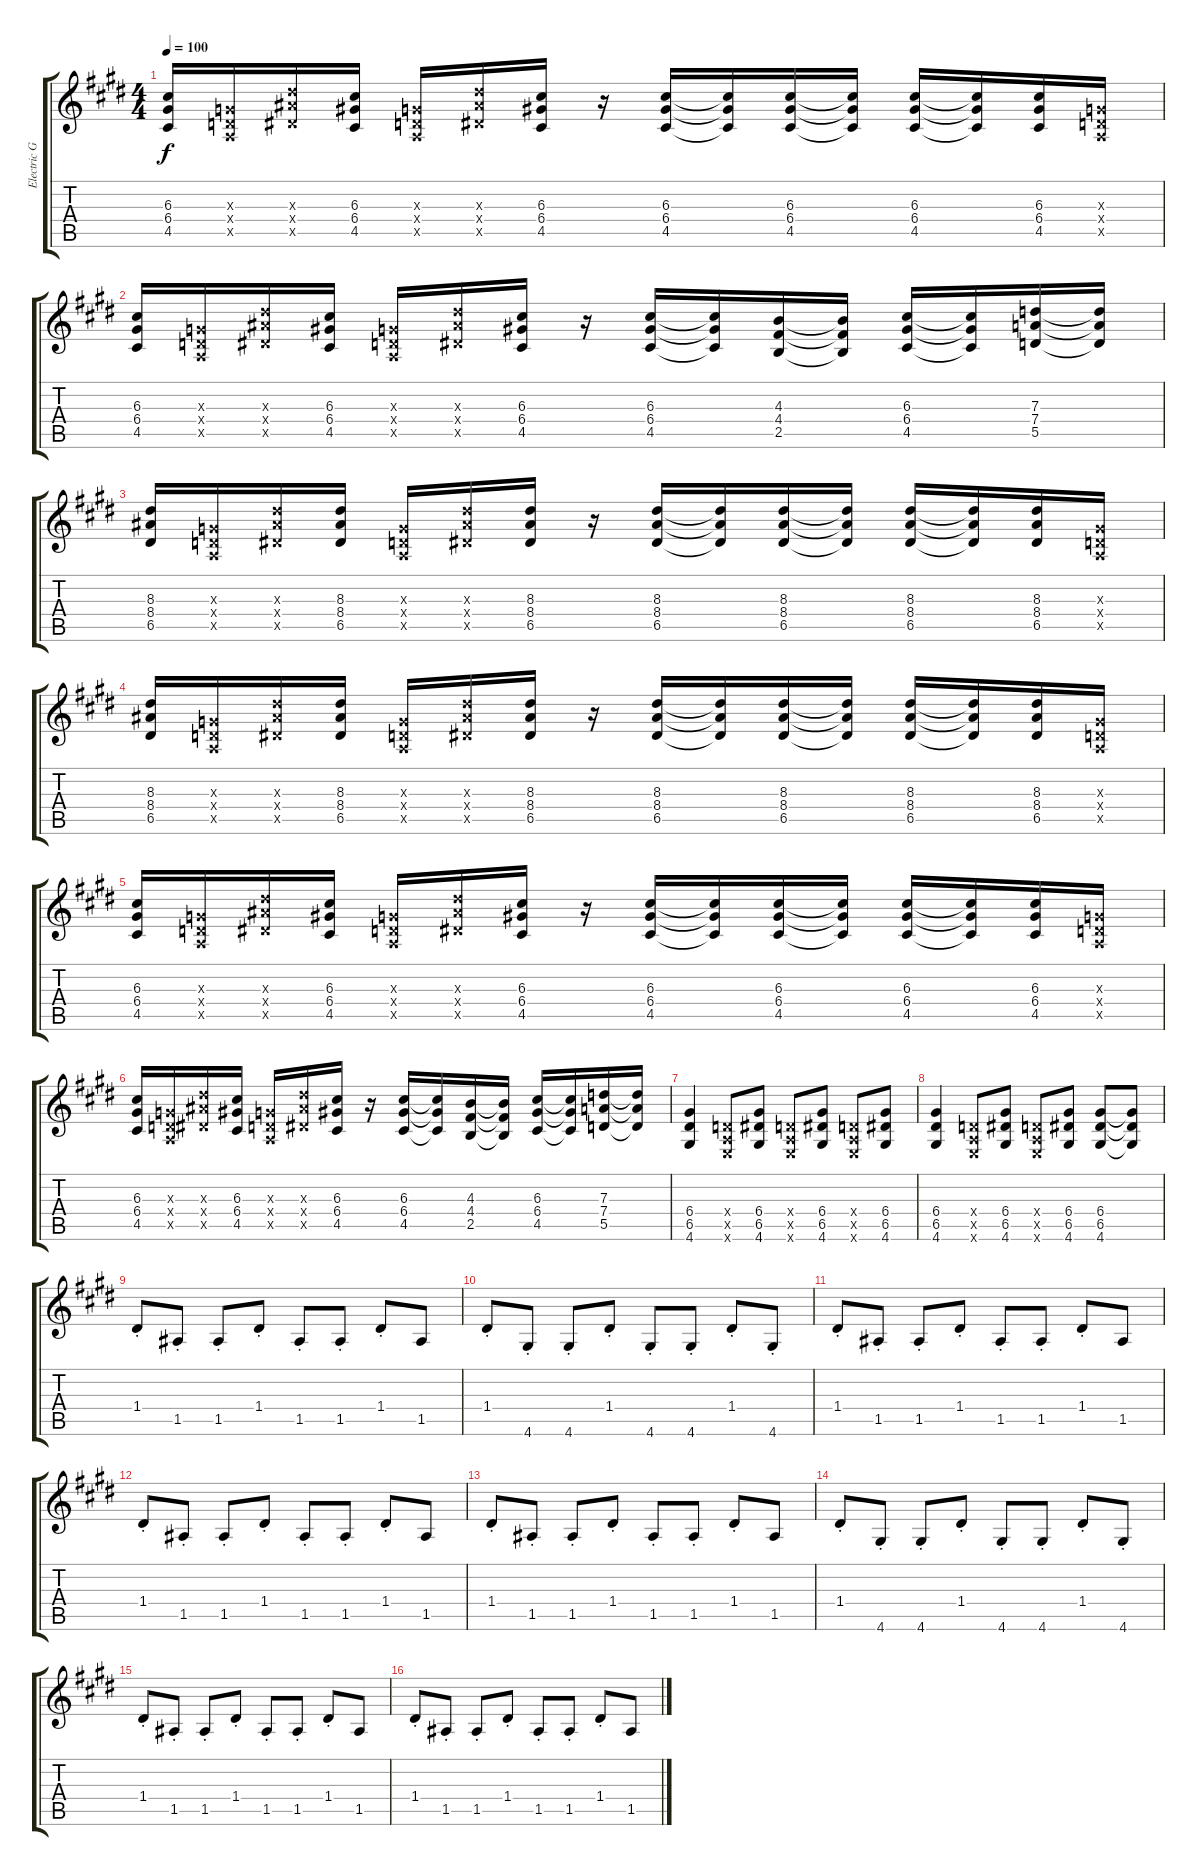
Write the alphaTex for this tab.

\track ("Electric Guitar" "Electric G") {instrument overdrivenguitar}
\staff {score tabs}
\tuning (E4 B3 G3 D3 A2 E2) {hide}
\ts (4 4)
\tempo 100
\clef g2
\ks e
(6.3 6.4 4.5).16{dy f} (0.3{x} 0.4{x} 0.5{x}).16 (8.3{x} 8.4{x} 6.5{x}).16 (6.3 6.4 4.5).16 (0.3{x} 0.4{x} 0.5{x}).16 (8.3{x} 8.4{x} 6.5{x}).16 (6.3 6.4 4.5).16 r.16 (6.3 6.4 4.5).16 (6.3{t} 6.4{t} 4.5{t}).16 (6.3 6.4 4.5).16 (6.3{t} 6.4{t} 4.5{t}).16 (6.3 6.4 4.5).16 (6.3{t} 6.4{t} 4.5{t}).16 (6.3 6.4 4.5).16 (0.3{x} 0.4{x} 0.5{x}).16 |
(6.3 6.4 4.5).16 (0.3{x} 0.4{x} 0.5{x}).16 (8.3{x} 8.4{x} 6.5{x}).16 (6.3 6.4 4.5).16 (0.3{x} 0.4{x} 0.5{x}).16 (8.3{x} 8.4{x} 6.5{x}).16 (6.3 6.4 4.5).16 r.16 (6.3 6.4 4.5).16 (6.3{t} 6.4{t} 4.5{t}).16 (4.3 4.4 2.5).16 (4.3{t} 4.4{t} 2.5{t}).16 (6.3 6.4 4.5).16 (6.3{t} 6.4{t} 4.5{t}).16 (7.3 7.4 5.5).16 (7.3{t} 7.4{t} 5.5{t}).16 |
(8.3 8.4 6.5).16 (0.3{x} 0.4{x} 0.5{x}).16 (8.3{x} 8.4{x} 6.5{x}).16 (8.3 8.4 6.5).16 (0.3{x} 0.4{x} 0.5{x}).16 (8.3{x} 8.4{x} 6.5{x}).16 (8.3 8.4 6.5).16 r.16 (8.3 8.4 6.5).16 (8.3{t} 8.4{t} 6.5{t}).16 (8.3 8.4 6.5).16 (8.3{t} 8.4{t} 6.5{t}).16 (8.3 8.4 6.5).16 (8.3{t} 8.4{t} 6.5{t}).16 (8.3 8.4 6.5).16 (0.3{x} 0.4{x} 0.5{x}).16 |
(8.3 8.4 6.5).16 (0.3{x} 0.4{x} 0.5{x}).16 (8.3{x} 8.4{x} 6.5{x}).16 (8.3 8.4 6.5).16 (0.3{x} 0.4{x} 0.5{x}).16 (8.3{x} 8.4{x} 6.5{x}).16 (8.3 8.4 6.5).16 r.16 (8.3 8.4 6.5).16 (8.3{t} 8.4{t} 6.5{t}).16 (8.3 8.4 6.5).16 (8.3{t} 8.4{t} 6.5{t}).16 (8.3 8.4 6.5).16 (8.3{t} 8.4{t} 6.5{t}).16 (8.3 8.4 6.5).16 (0.3{x} 0.4{x} 0.5{x}).16 |
(6.3 6.4 4.5).16 (0.3{x} 0.4{x} 0.5{x}).16 (8.3{x} 8.4{x} 6.5{x}).16 (6.3 6.4 4.5).16 (0.3{x} 0.4{x} 0.5{x}).16 (8.3{x} 8.4{x} 6.5{x}).16 (6.3 6.4 4.5).16 r.16 (6.3 6.4 4.5).16 (6.3{t} 6.4{t} 4.5{t}).16 (6.3 6.4 4.5).16 (6.3{t} 6.4{t} 4.5{t}).16 (6.3 6.4 4.5).16 (6.3{t} 6.4{t} 4.5{t}).16 (6.3 6.4 4.5).16 (0.3{x} 0.4{x} 0.5{x}).16 |
(6.3 6.4 4.5).16 (0.3{x} 0.4{x} 0.5{x}).16 (8.3{x} 8.4{x} 6.5{x}).16 (6.3 6.4 4.5).16 (0.3{x} 0.4{x} 0.5{x}).16 (8.3{x} 8.4{x} 6.5{x}).16 (6.3 6.4 4.5).16 r.16 (6.3 6.4 4.5).16 (6.3{t} 6.4{t} 4.5{t}).16 (4.3 4.4 2.5).16 (4.3{t} 4.4{t} 2.5{t}).16 (6.3 6.4 4.5).16 (6.3{t} 6.4{t} 4.5{t}).16 (7.3 7.4 5.5).16 (7.3{t} 7.4{t} 5.5{t}).16 |
(6.4 6.5 4.6).4 (0.4{x} 0.5{x} 0.6{x}).8 (6.4 6.5 4.6).8 (0.4{x} 0.5{x} 0.6{x}).8 (6.4 6.5 4.6).8 (0.4{x} 0.5{x} 0.6{x}).8 (6.4 6.5 4.6).8 |
(6.4 6.5 4.6).4 (0.4{x} 0.5{x} 0.6{x}).8 (6.4 6.5 4.6).8 (0.4{x} 0.5{x} 0.6{x}).8 (6.4 6.5 4.6).8 (6.4 6.5 4.6).8 (6.4{t} 6.5{t} 4.6{t}).8 |
1.4{st}.8{instrument electricguitarclean} 1.5{st}.8 1.5{st}.8 1.4{st}.8 1.5{st}.8 1.5{st}.8 1.4{st}.8 1.5.8 |
1.4{st}.8 4.6{st}.8 4.6{st}.8 1.4{st}.8 4.6{st}.8 4.6{st}.8 1.4{st}.8 4.6{st}.8 |
1.4{st}.8{instrument electricguitarclean} 1.5{st}.8 1.5{st}.8 1.4{st}.8 1.5{st}.8 1.5{st}.8 1.4{st}.8 1.5.8 |
1.4{st}.8{instrument electricguitarclean} 1.5{st}.8 1.5{st}.8 1.4{st}.8 1.5{st}.8 1.5{st}.8 1.4{st}.8 1.5.8 |
1.4{st}.8{instrument electricguitarclean} 1.5{st}.8 1.5{st}.8 1.4{st}.8 1.5{st}.8 1.5{st}.8 1.4{st}.8 1.5.8 |
1.4{st}.8 4.6{st}.8 4.6{st}.8 1.4{st}.8 4.6{st}.8 4.6{st}.8 1.4{st}.8 4.6{st}.8 |
1.4{st}.8{instrument electricguitarclean} 1.5{st}.8 1.5{st}.8 1.4{st}.8 1.5{st}.8 1.5{st}.8 1.4{st}.8 1.5.8 |
1.4{st}.8{instrument electricguitarclean} 1.5{st}.8 1.5{st}.8 1.4{st}.8 1.5{st}.8 1.5{st}.8 1.4{st}.8 1.5.8
